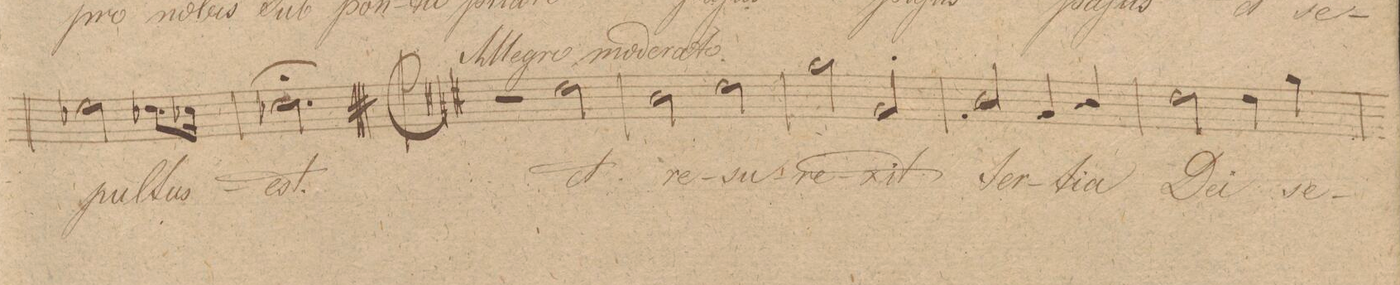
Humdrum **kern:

**kern	**text	**dynam
*I"Canto.	*	*
*clefC1	*	*
*k[]	*	*
*met(c)	*	*
*M3/4	*	*
2cc-X\	-pul-	.
8.b-X\L	-tus	.
16a-X\Jk	.	.
=104	=104	=104
2.a-X;\	-est.	.
=105||	=105||	=105||
*k[f#c#g#]	*	*
*M2/2	*	*
*met(c|)	*	*
*mmet(c|)	*	*
2r	.	.
2b\	et	.
=106	=106	=106
2g#\	re-	.
2b\	-su-	.
=107	=107	=107
2ee\	-re-	.
2e/	-xit	.
=108	=108	=108
2g#/	ter-	.
4e/	-ti-	.
4g#/	-a	.
=109	=109	=109
2b\	De-	.
4b\	-i	.
4ee\	se-	.
=110	=110	=110
*-	*-	*-
